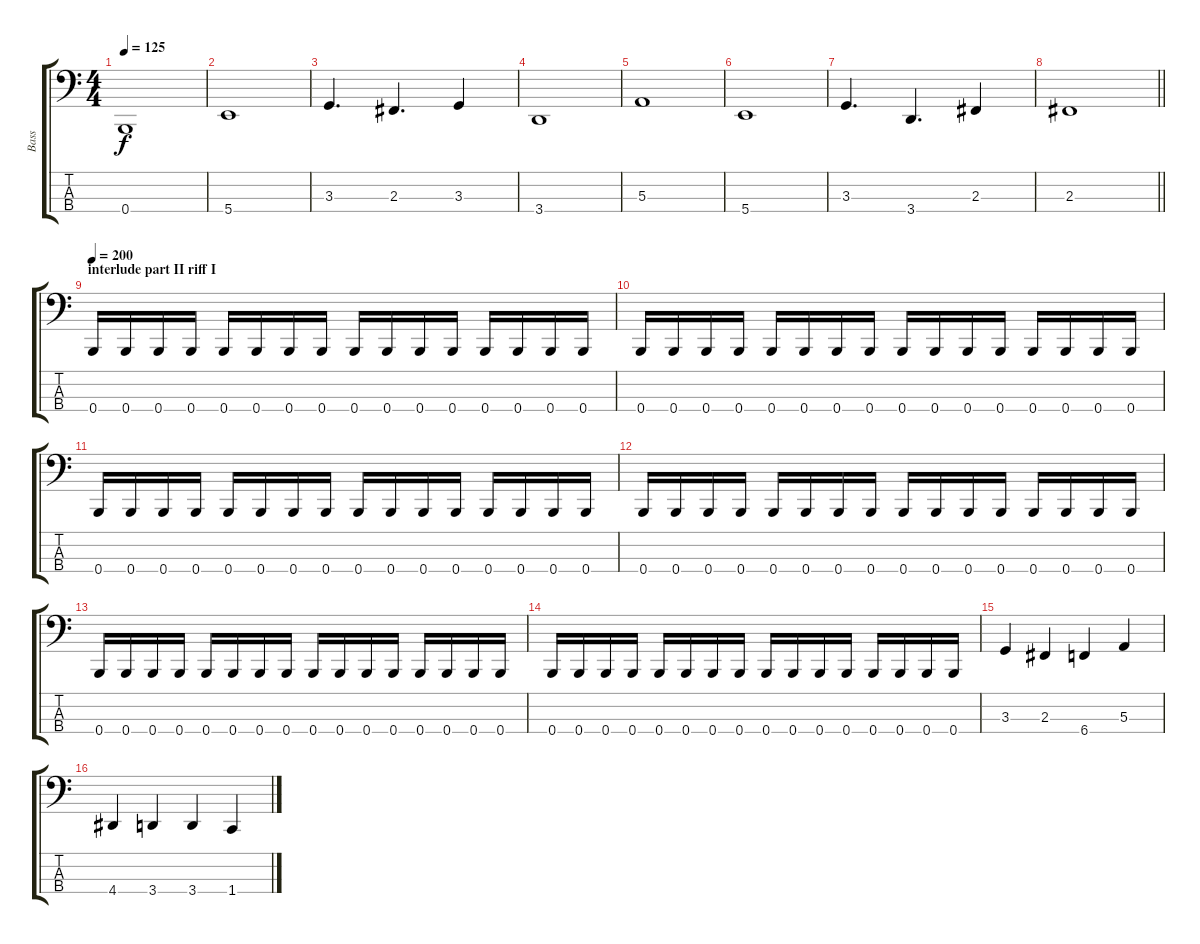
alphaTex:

\track ("Bass" "Bass") {instrument electricbassfinger}
\staff {score tabs}
\tuning (D2 A1 E1 B0) {hide}
\ts (4 4)
\tempo 125
\clef f4
\ks c
0.4.1{dy f} |
5.4.1 |
3.3.4{d} 2.3.4{d} 3.3.4 |
3.4.1 |
5.3.1 |
5.4.1 |
3.3.4{d} 3.4.4{d} 2.3.4 |
\barLineRight lightlight
2.3.1 |
\section ("" "interlude part II riff I")
\tempo 200
0.4.16 0.4.16 0.4.16 0.4.16 0.4.16 0.4.16 0.4.16 0.4.16 0.4.16 0.4.16 0.4.16 0.4.16 0.4.16 0.4.16 0.4.16 0.4.16 |
0.4.16 0.4.16 0.4.16 0.4.16 0.4.16 0.4.16 0.4.16 0.4.16 0.4.16 0.4.16 0.4.16 0.4.16 0.4.16 0.4.16 0.4.16 0.4.16 |
0.4.16 0.4.16 0.4.16 0.4.16 0.4.16 0.4.16 0.4.16 0.4.16 0.4.16 0.4.16 0.4.16 0.4.16 0.4.16 0.4.16 0.4.16 0.4.16 |
0.4.16 0.4.16 0.4.16 0.4.16 0.4.16 0.4.16 0.4.16 0.4.16 0.4.16 0.4.16 0.4.16 0.4.16 0.4.16 0.4.16 0.4.16 0.4.16 |
0.4.16 0.4.16 0.4.16 0.4.16 0.4.16 0.4.16 0.4.16 0.4.16 0.4.16 0.4.16 0.4.16 0.4.16 0.4.16 0.4.16 0.4.16 0.4.16 |
0.4.16 0.4.16 0.4.16 0.4.16 0.4.16 0.4.16 0.4.16 0.4.16 0.4.16 0.4.16 0.4.16 0.4.16 0.4.16 0.4.16 0.4.16 0.4.16 |
3.3.4 2.3.4 6.4.4 5.3.4 |
4.4.4 3.4.4 3.4.4 1.4.4
